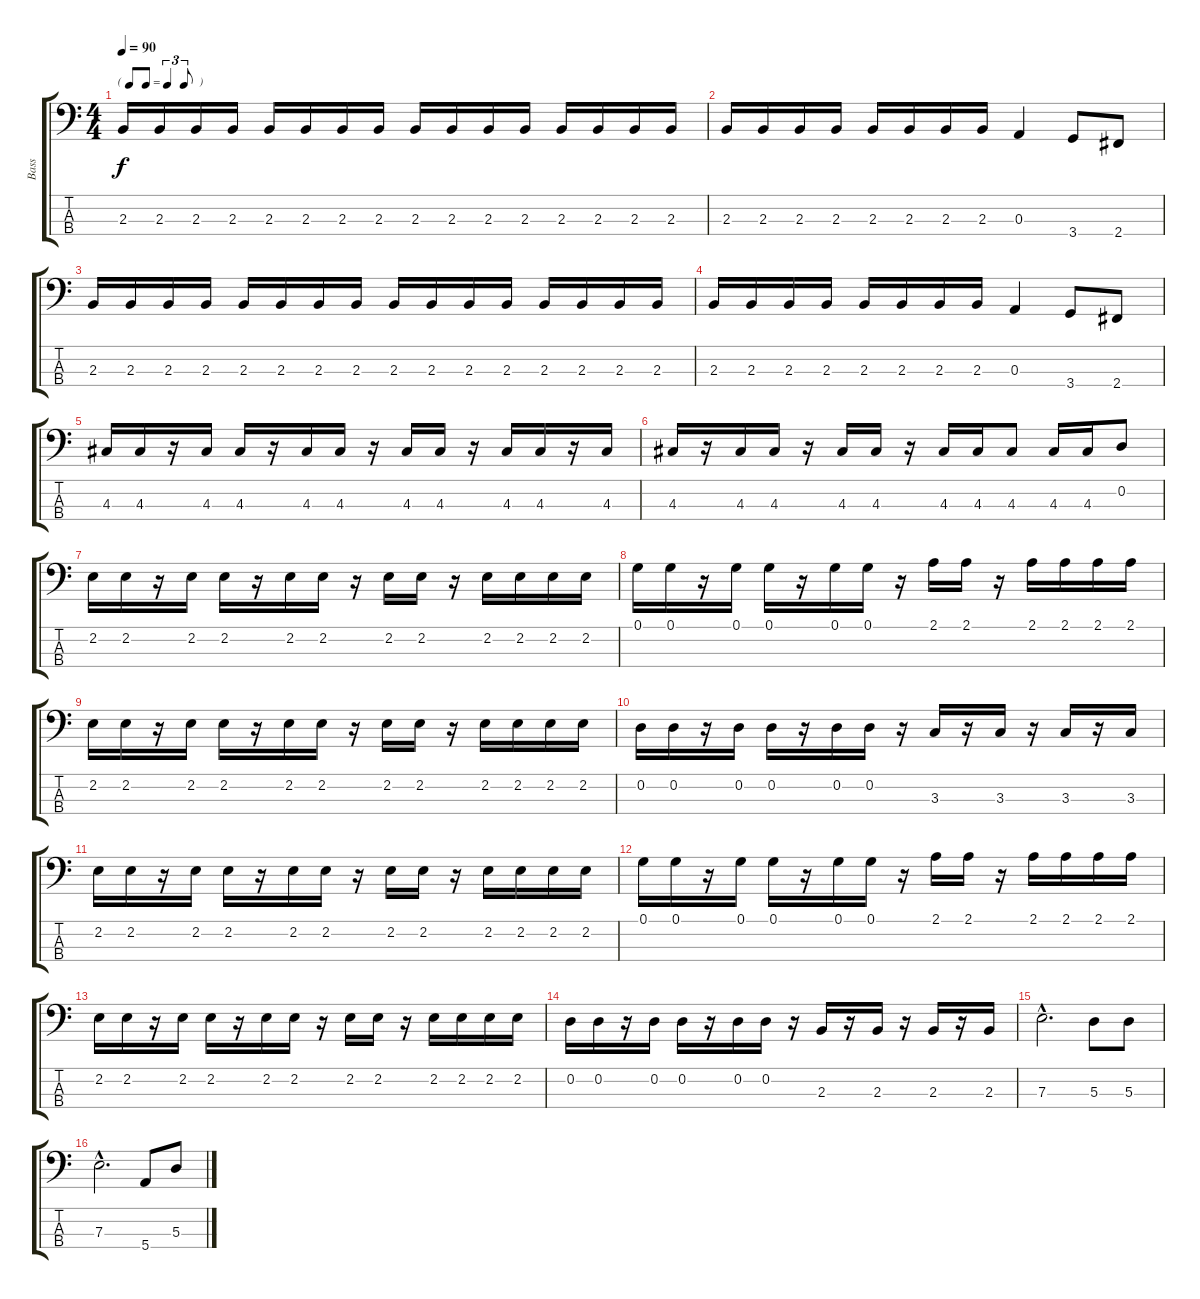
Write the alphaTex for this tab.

\track ("Bass" "Bass") {instrument electricbassfinger}
\staff {score tabs}
\tuning (G2 D2 A1 E1) {hide}
\ts (4 4)
\tf triplet8th
\tempo 90
\clef f4
\ks c
2.3.16{dy f} 2.3.16 2.3.16 2.3.16 2.3.16 2.3.16 2.3.16 2.3.16 2.3.16 2.3.16 2.3.16 2.3.16 2.3.16 2.3.16 2.3.16 2.3.16 |
2.3.16 2.3.16 2.3.16 2.3.16 2.3.16 2.3.16 2.3.16 2.3.16 0.3.4 3.4.8 2.4.8 |
2.3.16 2.3.16 2.3.16 2.3.16 2.3.16 2.3.16 2.3.16 2.3.16 2.3.16 2.3.16 2.3.16 2.3.16 2.3.16 2.3.16 2.3.16 2.3.16 |
2.3.16 2.3.16 2.3.16 2.3.16 2.3.16 2.3.16 2.3.16 2.3.16 0.3.4 3.4.8 2.4.8 |
4.3.16 4.3.16 r.16 4.3.16 4.3.16 r.16 4.3.16 4.3.16 r.16 4.3.16 4.3.16 r.16 4.3.16 4.3.16 r.16 4.3.16 |
4.3.16 r.16 4.3.16 4.3.16 r.16 4.3.16 4.3.16 r.16 4.3.16 4.3.16 4.3.8 4.3.16 4.3.16 0.2.8 |
2.2.16 2.2.16 r.16 2.2.16 2.2.16 r.16 2.2.16 2.2.16 r.16 2.2.16 2.2.16 r.16 2.2.16 2.2.16 2.2.16 2.2.16 |
0.1.16 0.1.16 r.16 0.1.16 0.1.16 r.16 0.1.16 0.1.16 r.16 2.1.16 2.1.16 r.16 2.1.16 2.1.16 2.1.16 2.1.16 |
2.2.16 2.2.16 r.16 2.2.16 2.2.16 r.16 2.2.16 2.2.16 r.16 2.2.16 2.2.16 r.16 2.2.16 2.2.16 2.2.16 2.2.16 |
0.2.16 0.2.16 r.16 0.2.16 0.2.16 r.16 0.2.16 0.2.16 r.16 3.3.16 r.16 3.3.16 r.16 3.3.16 r.16 3.3.16 |
2.2.16 2.2.16 r.16 2.2.16 2.2.16 r.16 2.2.16 2.2.16 r.16 2.2.16 2.2.16 r.16 2.2.16 2.2.16 2.2.16 2.2.16 |
0.1.16 0.1.16 r.16 0.1.16 0.1.16 r.16 0.1.16 0.1.16 r.16 2.1.16 2.1.16 r.16 2.1.16 2.1.16 2.1.16 2.1.16 |
2.2.16 2.2.16 r.16 2.2.16 2.2.16 r.16 2.2.16 2.2.16 r.16 2.2.16 2.2.16 r.16 2.2.16 2.2.16 2.2.16 2.2.16 |
0.2.16 0.2.16 r.16 0.2.16 0.2.16 r.16 0.2.16 0.2.16 r.16 2.3.16 r.16 2.3.16 r.16 2.3.16 r.16 2.3.16 |
7.3{hac}.2{d} 5.3.8 5.3.8 |
7.3{hac}.2{d} 5.4.8 5.3.8
